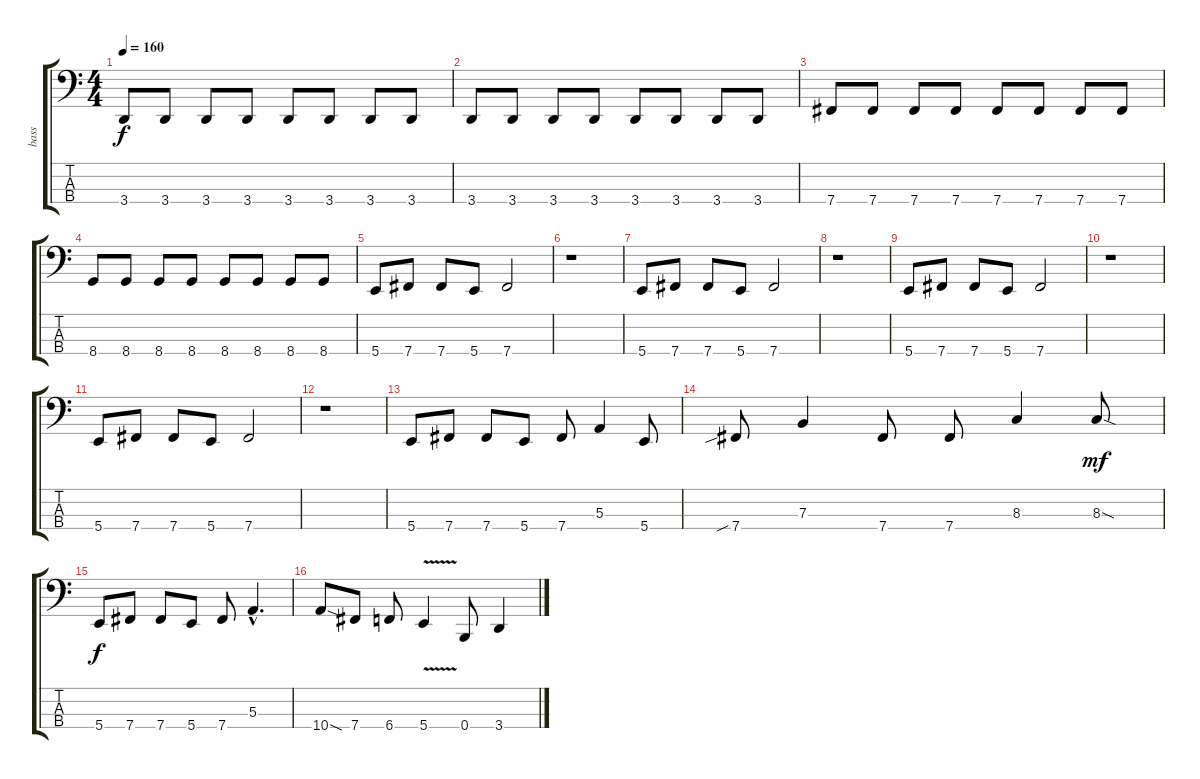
\track ("bass" "bass") {instrument electricbassfinger}
\staff {score tabs}
\tuning (D2 A1 E1 B0) {hide}
\ts (4 4)
\tempo 160
\clef f4
\ks c
3.4.8{dy f} 3.4.8 3.4.8 3.4.8 3.4.8 3.4.8 3.4.8 3.4.8 |
3.4.8 3.4.8 3.4.8 3.4.8 3.4.8 3.4.8 3.4.8 3.4.8 |
7.4.8 7.4.8 7.4.8 7.4.8 7.4.8 7.4.8 7.4.8 7.4.8 |
8.4.8 8.4.8 8.4.8 8.4.8 8.4.8 8.4.8 8.4.8 8.4.8 |
5.4.8 7.4.8 7.4.8 5.4.8 7.4.2 |
r.1 |
5.4.8 7.4.8 7.4.8 5.4.8 7.4.2 |
r.1 |
5.4.8 7.4.8 7.4.8 5.4.8 7.4.2 |
r.1 |
5.4.8 7.4.8 7.4.8 5.4.8 7.4.2 |
r.1 |
5.4.8 7.4.8 7.4.8 5.4.8 7.4.8 5.3.4 5.4.8 |
7.4{sib}.8 7.3.4 7.4.8 7.4.8 8.3.4 8.3{sod}.8{dy mf} |
5.4.8{dy f} 7.4.8 7.4.8 5.4.8 7.4.8 5.3{hac}.4{d} |
10.4{sod}.8 7.4.8 6.4.8 5.4{v}.4 0.4.8 3.4.4
